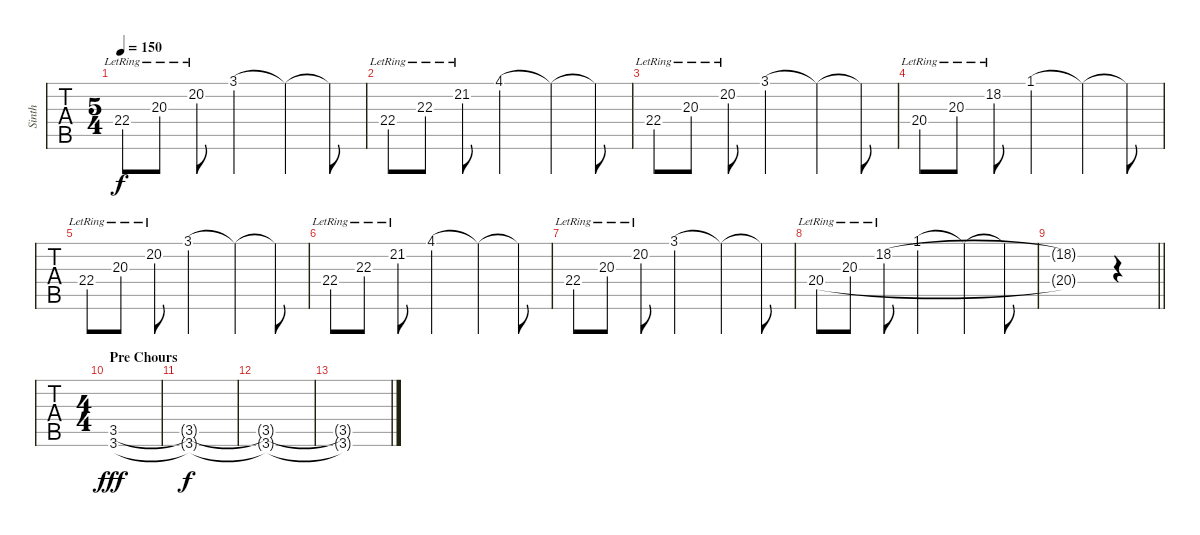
\track ("Sinth" "Sinth") {instrument fx6goblins}
\staff {tabs}
\tuning (E4 B3 G3 D3 A2 E2) {hide}
\ts (5 4)
\tempo 150
\clef g2
\ks c
22.4{lr}.8{dy f instrument acousticgrandpiano} 20.3{lr}.8 20.2{lr}.8 3.1.2{instrument fx6goblins} 3.1{t}.4 3.1{t}.8 |
22.4{lr}.8{instrument acousticgrandpiano} 22.3{lr}.8 21.2{lr}.8 4.1.2{instrument fx6goblins} 4.1{t}.4 4.1{t}.8 |
22.4{lr}.8{instrument acousticgrandpiano} 20.3{lr}.8 20.2{lr}.8 3.1.2{instrument fx6goblins} 3.1{t}.4 3.1{t}.8 |
20.4{lr}.8{instrument acousticgrandpiano} 20.3{lr}.8 18.2{lr}.8 1.1.2{instrument fx6goblins} 1.1{t}.4 1.1{t}.8 |
22.4{lr}.8{instrument acousticgrandpiano} 20.3{lr}.8 20.2{lr}.8 3.1.2{instrument fx6goblins} 3.1{t}.4 3.1{t}.8 |
22.4{lr}.8{instrument acousticgrandpiano} 22.3{lr}.8 21.2{lr}.8 4.1.2{instrument fx6goblins} 4.1{t}.4 4.1{t}.8 |
22.4{lr}.8{instrument acousticgrandpiano} 20.3{lr}.8 20.2{lr}.8 3.1.2{instrument fx6goblins} 3.1{t}.4 3.1{t}.8 |
20.4{lr}.8{instrument acousticgrandpiano} 20.3{lr}.8 18.2{lr}.8 1.1.2{instrument fx6goblins} 1.1{t}.4 1.1{t}.8 |
\barLineRight lightlight
(18.2{t} 20.4{t}).1 r.4 |
\ts (4 4)
\section ("" "Pre Chours")
(3.5 3.6).1{dy fff volume 16 instrument rockorgan} |
(3.5{t} 3.6{t}).1{dy f volume 4} |
(3.5{t} 3.6{t}).1 |
(3.5{t} 3.6{t}).1
